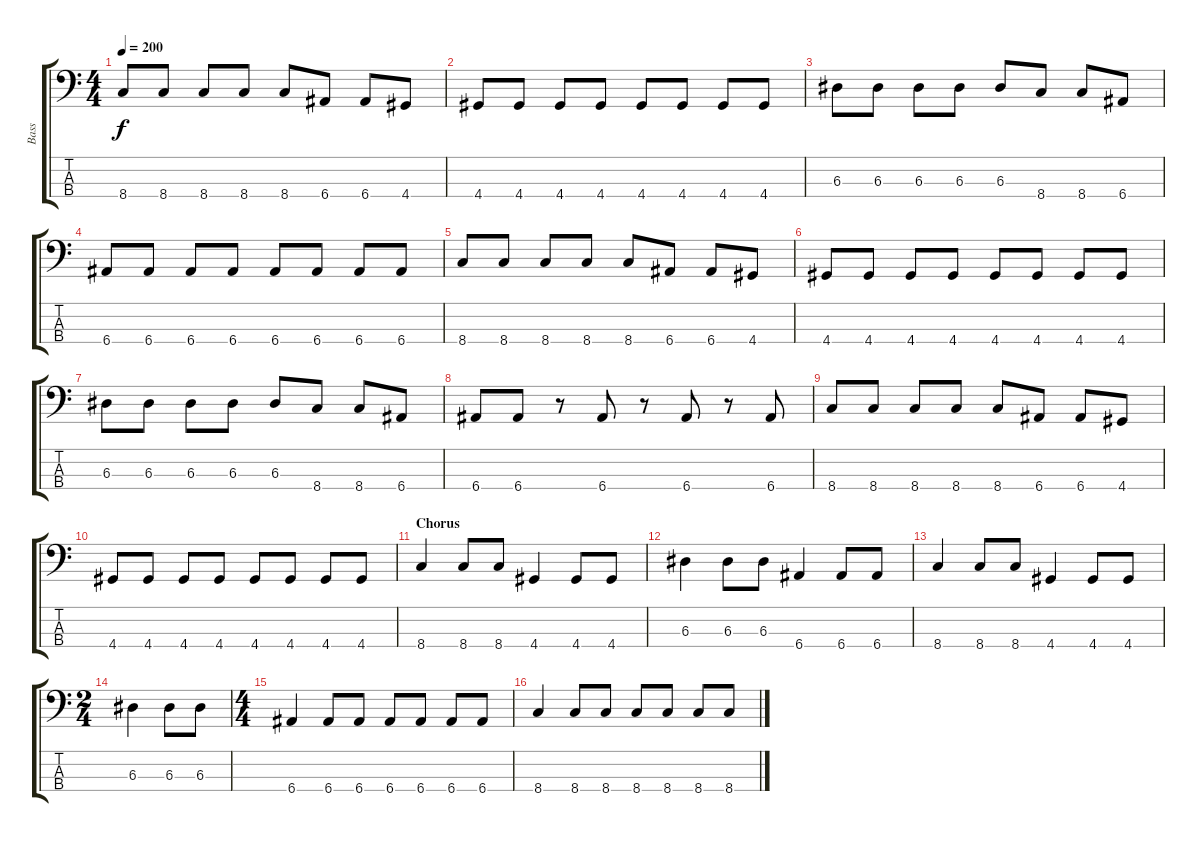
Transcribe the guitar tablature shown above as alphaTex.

\track ("Bass" "Bass") {instrument electricbasspick}
\staff {score tabs}
\tuning (G2 D2 A1 E1) {hide}
\ts (4 4)
\tempo 200
\clef f4
\ks c
8.4.8{dy f} 8.4.8 8.4.8 8.4.8 8.4.8 6.4.8 6.4.8 4.4.8 |
4.4.8 4.4.8 4.4.8 4.4.8 4.4.8 4.4.8 4.4.8 4.4.8 |
6.3.8 6.3.8 6.3.8 6.3.8 6.3.8 8.4.8 8.4.8 6.4.8 |
6.4.8 6.4.8 6.4.8 6.4.8 6.4.8 6.4.8 6.4.8 6.4.8 |
8.4.8 8.4.8 8.4.8 8.4.8 8.4.8 6.4.8 6.4.8 4.4.8 |
4.4.8 4.4.8 4.4.8 4.4.8 4.4.8 4.4.8 4.4.8 4.4.8 |
6.3.8 6.3.8 6.3.8 6.3.8 6.3.8 8.4.8 8.4.8 6.4.8 |
6.4.8 6.4.8 r.8 6.4.8 r.8 6.4.8 r.8 6.4.8 |
8.4.8 8.4.8 8.4.8 8.4.8 8.4.8 6.4.8 6.4.8 4.4.8 |
4.4.8 4.4.8 4.4.8 4.4.8 4.4.8 4.4.8 4.4.8 4.4.8 |
\section ("" "Chorus")
8.4.4 8.4.8 8.4.8 4.4.4 4.4.8 4.4.8 |
6.3.4 6.3.8 6.3.8 6.4.4 6.4.8 6.4.8 |
8.4.4 8.4.8 8.4.8 4.4.4 4.4.8 4.4.8 |
\ts (2 4)
6.3.4 6.3.8 6.3.8 |
\ts (4 4)
6.4.4 6.4.8 6.4.8 6.4.8 6.4.8 6.4.8 6.4.8 |
8.4.4 8.4.8 8.4.8 8.4.8 8.4.8 8.4.8 8.4.8
